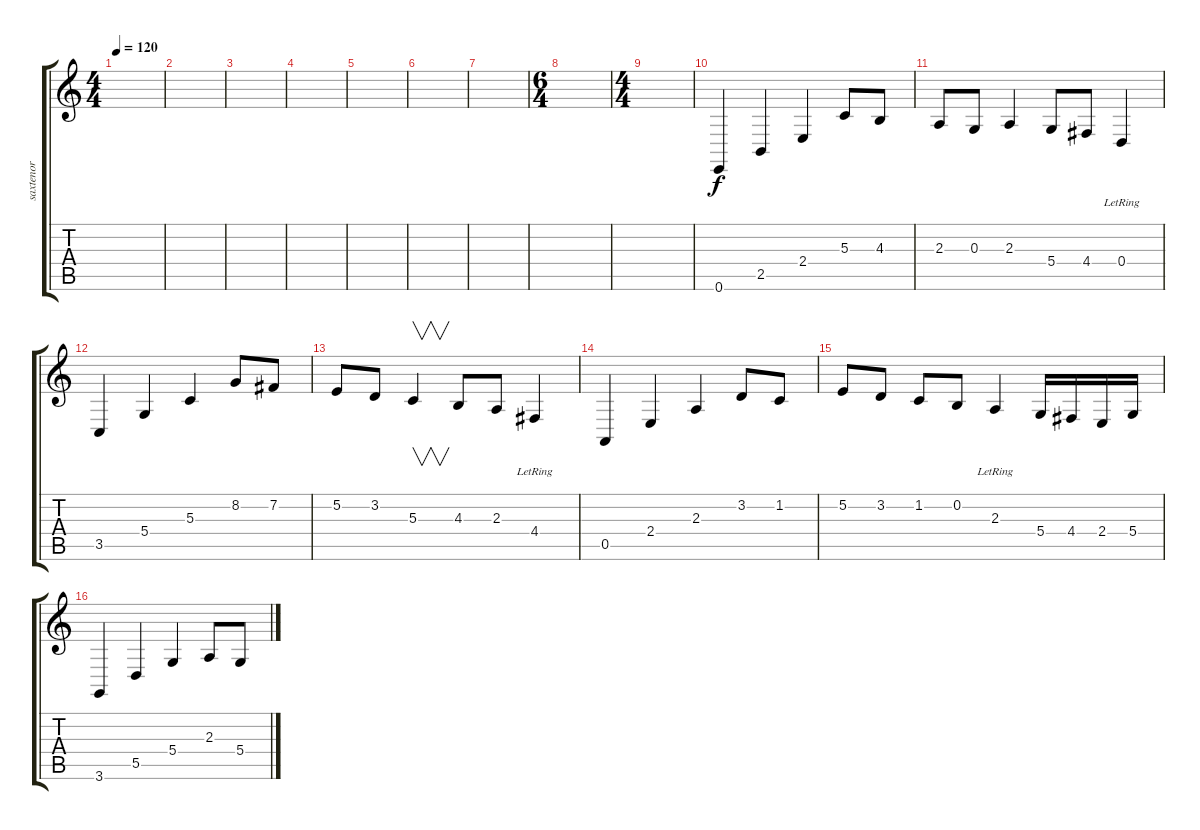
\track ("saxtenor" "saxtenor") {instrument tenorsax}
\staff {score tabs}
\tuning (E4 B3 G3 D3 A2 E2) {hide}
\ts (4 4)
\tempo 120
\clef g2
\ks c
|
|
|
|
|
|
|
\ts (6 4)
|
\ts (4 4)
|
0.6.4 2.5.4 2.4.4 5.3.8 4.3.8 |
2.3.8 0.3.8 2.3.4 5.4.8 4.4.8 0.4{lr}.4 |
3.5.4 5.4.4 5.3.4 8.2.8 7.2.8 |
5.2.8 3.2.8 5.3.4{v} 4.3.8 2.3.8 4.4{lr}.4 |
0.5.4 2.4.4 2.3.4 3.2.8 1.2.8 |
5.2.8 3.2.8 1.2.8 0.2.8 2.3{lr}.4 5.4.16 4.4.16 2.4.16 5.4.16 |
3.6.4 5.5.4 5.4.4 2.3.8 5.4.8
